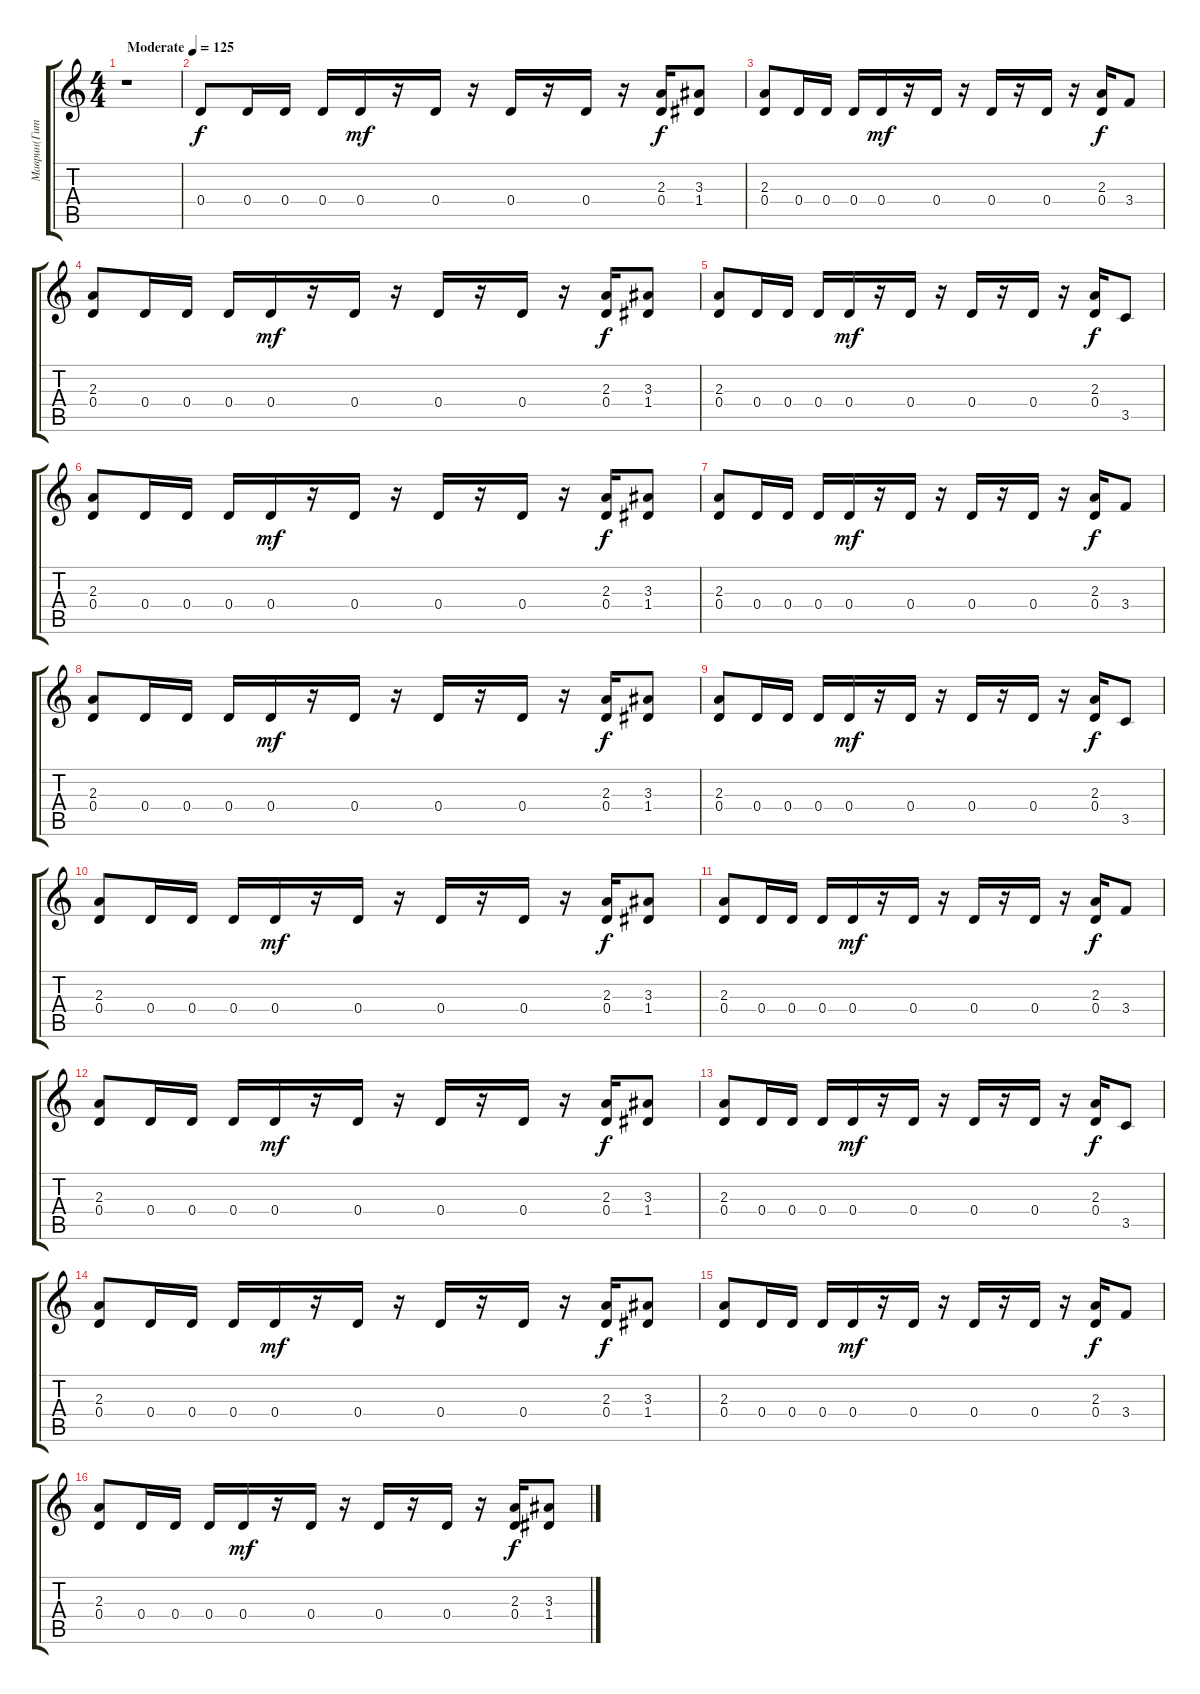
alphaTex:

\track ("Маврин(Гитара-1)" "Маврин(Гит") {instrument distortionguitar}
\staff {score tabs}
\tuning (E4 B3 G3 D3 A2 E2) {hide}
\ts (4 4)
\tempo (125 "Moderate")
\clef g2
\ks c
r.1{dy f instrument distortionguitar} |
0.4.8 0.4.16 0.4.16 0.4.16 0.4.16{dy mf} r.16 0.4.16 r.16 0.4.16 r.16 0.4.16 r.16 (2.3 0.4).16{dy f} (3.3 1.4).8 |
(2.3 0.4).8 0.4.16 0.4.16 0.4.16 0.4.16{dy mf} r.16 0.4.16 r.16 0.4.16 r.16 0.4.16 r.16 (2.3 0.4).16{dy f} 3.4.8 |
(2.3 0.4).8 0.4.16 0.4.16 0.4.16 0.4.16{dy mf} r.16 0.4.16 r.16 0.4.16 r.16 0.4.16 r.16 (2.3 0.4).16{dy f} (3.3 1.4).8 |
(2.3 0.4).8 0.4.16 0.4.16 0.4.16 0.4.16{dy mf} r.16 0.4.16 r.16 0.4.16 r.16 0.4.16 r.16 (2.3 0.4).16{dy f} 3.5.8 |
(2.3 0.4).8 0.4.16 0.4.16 0.4.16 0.4.16{dy mf} r.16 0.4.16 r.16 0.4.16 r.16 0.4.16 r.16 (2.3 0.4).16{dy f} (3.3 1.4).8 |
(2.3 0.4).8 0.4.16 0.4.16 0.4.16 0.4.16{dy mf} r.16 0.4.16 r.16 0.4.16 r.16 0.4.16 r.16 (2.3 0.4).16{dy f} 3.4.8 |
(2.3 0.4).8 0.4.16 0.4.16 0.4.16 0.4.16{dy mf} r.16 0.4.16 r.16 0.4.16 r.16 0.4.16 r.16 (2.3 0.4).16{dy f} (3.3 1.4).8 |
(2.3 0.4).8 0.4.16 0.4.16 0.4.16 0.4.16{dy mf} r.16 0.4.16 r.16 0.4.16 r.16 0.4.16 r.16 (2.3 0.4).16{dy f} 3.5.8 |
(2.3 0.4).8 0.4.16 0.4.16 0.4.16 0.4.16{dy mf} r.16 0.4.16 r.16 0.4.16 r.16 0.4.16 r.16 (2.3 0.4).16{dy f} (3.3 1.4).8 |
(2.3 0.4).8 0.4.16 0.4.16 0.4.16 0.4.16{dy mf} r.16 0.4.16 r.16 0.4.16 r.16 0.4.16 r.16 (2.3 0.4).16{dy f} 3.4.8 |
(2.3 0.4).8 0.4.16 0.4.16 0.4.16 0.4.16{dy mf} r.16 0.4.16 r.16 0.4.16 r.16 0.4.16 r.16 (2.3 0.4).16{dy f} (3.3 1.4).8 |
(2.3 0.4).8 0.4.16 0.4.16 0.4.16 0.4.16{dy mf} r.16 0.4.16 r.16 0.4.16 r.16 0.4.16 r.16 (2.3 0.4).16{dy f} 3.5.8 |
(2.3 0.4).8 0.4.16 0.4.16 0.4.16 0.4.16{dy mf} r.16 0.4.16 r.16 0.4.16 r.16 0.4.16 r.16 (2.3 0.4).16{dy f} (3.3 1.4).8 |
(2.3 0.4).8 0.4.16 0.4.16 0.4.16 0.4.16{dy mf} r.16 0.4.16 r.16 0.4.16 r.16 0.4.16 r.16 (2.3 0.4).16{dy f} 3.4.8 |
(2.3 0.4).8 0.4.16 0.4.16 0.4.16 0.4.16{dy mf} r.16 0.4.16 r.16 0.4.16 r.16 0.4.16 r.16 (2.3 0.4).16{dy f} (3.3 1.4).8
